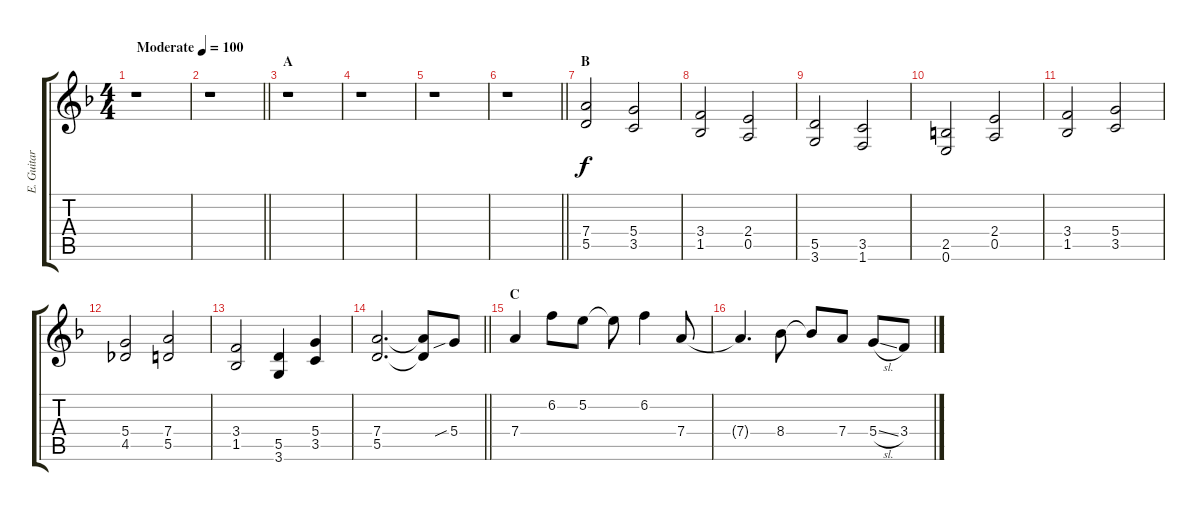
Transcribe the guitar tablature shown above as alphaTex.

\track ("E. Guitar I" "E. Guitar ") {instrument overdrivenguitar}
\staff {score tabs}
\tuning (E4 B3 G3 D3 A2 E2) {hide}
\ts (4 4)
\tempo (100 "Moderate")
\clef g2
\ks f
r.1{dy f instrument overdrivenguitar} |
\barLineRight lightlight
r.1 |
\section ("" "A")
r.1 |
r.1 |
r.1 |
\barLineRight lightlight
r.1 |
\section ("" "B")
(7.4 5.5).2 (5.4 3.5).2 |
(3.4 1.5).2 (2.4 0.5).2 |
(5.5 3.6).2 (3.5 1.6).2 |
(2.5 0.6).2 (2.4 0.5).2 |
(3.4 1.5).2 (5.4 3.5).2 |
(5.4 4.5).2 (7.4 5.5).2 |
(3.4 1.5).2 (5.5 3.6).4 (5.4 3.5).4 |
\barLineRight lightlight
(7.4 5.5).2{d} (7.4{t} 5.5{t}).8 5.4{sib}.8 |
\section ("" "C")
7.4.4 6.2.8 5.2.8 5.2{t}.8 6.2.4 7.4.8 |
7.4{t}.4{d} 8.4.8 8.4{t}.8 7.4.8 5.4{sl}.8 3.4.8
